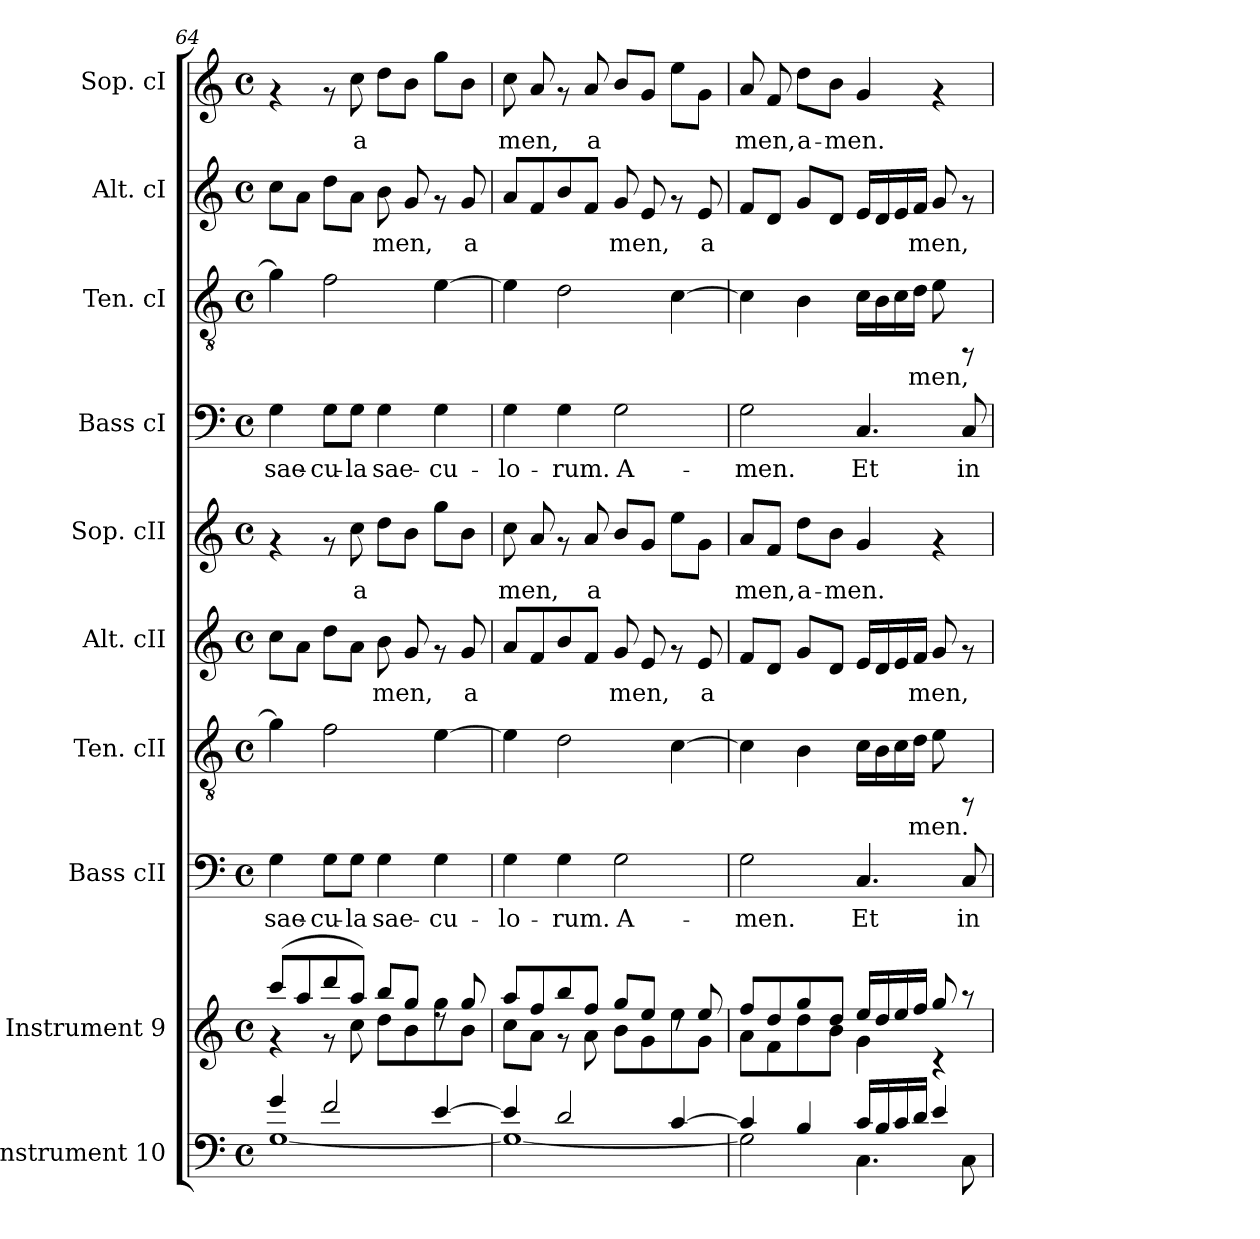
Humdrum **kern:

**kern	**kern	**kern	**text	**kern	**text	**kern	**text	**kern	**text	**kern	**text	**kern	**text	**kern	**text	**kern	**text
*part10	*part9	*part8	*part8	*part7	*part7	*part6	*part6	*part5	*part5	*part4	*part4	*part3	*part3	*part2	*part2	*part1	*part1
*staff10	*staff9	*staff8	*staff8	*staff7	*staff7	*staff6	*staff6	*staff5	*staff5	*staff4	*staff4	*staff3	*staff3	*staff2	*staff2	*staff1	*staff1
*I"Instrument 10	*I"Instrument 9	*I"Bass cII	*	*I"Ten. cII	*	*I"Alt. cII	*	*I"Sop. cII	*	*I"Bass cI	*	*I"Ten. cI	*	*I"Alt. cI	*	*I"Sop. cI	*
*	*	*I'Bass cII	*	*I'Ten. cII	*	*I'Alt. cII	*	*I'Sop. cII	*	*I'Bass cI	*	*I'Ten. cI	*	*I'Alt. cI	*	*I'Sop. cI	*
!!LO:PB:g=z
*clefF4	*clefG2	*clefF4	*	*clefGv2	*	*clefG2	*	*clefG2	*	*clefF4	*	*clefGv2	*	*clefG2	*	*clefG2	*
*k[]	*k[]	*k[]	*	*k[]	*	*k[]	*	*k[]	*	*k[]	*	*k[]	*	*k[]	*	*k[]	*
*C:	*C:	*C:	*	*C:	*	*C:	*	*C:	*	*C:	*	*C:	*	*C:	*	*C:	*
*M4/4	*M4/4	*M4/4	*	*M4/4	*	*M4/4	*	*M4/4	*	*M4/4	*	*M4/4	*	*M4/4	*	*M4/4	*
*met(c)	*met(c)	*met(c)	*	*met(c)	*	*met(c)	*	*met(c)	*	*met(c)	*	*met(c)	*	*met(c)	*	*met(c)	*
=64	=64	=64	=64	=64	=64	=64	=64	=64	=64	=64	=64	=64	=64	=64	=64	=64	=64
*^	*^	*	*	*	*	*	*	*	*	*	*	*	*	*	*	*	*
!	!	!	!	!	!LO:LY:b:cj	!	!LO:LY:b:cj	!	!LO:LY:b:cj	!	!	!	!LO:LY:b:cj	!	!LO:LY:b:cj	!	!LO:LY:b:cj	!	!
4g/	[<1G	(<8ccc/L	4rf	4G\	sae-	4g\]	--	8cc\L	.	4rf	.	4G\	sae-	4g\]	--	8cc\L	.	4rf	.
!	!	!	!	!	!	!	!	!	!LO:LY:b:cj	!	!	!	!	!	!	!	!LO:LY:b:cj	!	!
.	.	8aa/	.	.	.	.	.	8a\J	.	.	.	.	.	.	.	8a\J	.	.	.
!	!	!	!	!	!LO:LY:b:cj	!	!LO:LY:b:cj	!	!LO:LY:b:cj	!	!	!	!LO:LY:b:cj	!	!LO:LY:b:cj	!	!LO:LY:b:cj	!	!
2f/	.	8ddd/	8rf	8G\L	-cu-	2f\	--	8dd\L	.	8rf	.	8G\L	-cu-	2f\	--	8dd\L	.	8rf	.
!	!	!	!	!	!LO:LY:b:cj	!	!	!	!LO:LY:b:cj	!	!LO:LY:b:cj	!	!LO:LY:b:cj	!	!	!	!LO:LY:b:cj	!	!LO:LY:b:cj
.	.	8aa/J)	8cc\	8G\J	-la	.	.	8a\J	.	8cc\	a-	8G\J	-la	.	.	8a\J	.	8cc\	a-
!	!	!	!	!	!LO:LY:b:cj	!	!	!	!LO:LY:b:cj	!	!LO:LY:b:cj	!	!LO:LY:b:cj	!	!	!	!LO:LY:b:cj	!	!LO:LY:b:cj
.	.	8bb/L	8dd\L	4G\	sae-	.	.	8b\	men,	8dd\L	--	4G\	sae-	.	.	8b\	men,	8dd\L	--
!	!	!	!	!	!	!	!	!	!LO:LY:b:cj	!	!LO:LY:b:cj	!	!	!	!	!	!LO:LY:b:cj	!	!LO:LY:b:cj
.	.	8gg/J	8b\	.	.	.	.	8g/	.	8b\J	--	.	.	.	.	8g/	.	8b\J	--
!	!	!	!	!	!LO:LY:b:cj	!	!LO:LY:b:cj	!	!	!	!LO:LY:b:cj	!	!LO:LY:b:cj	!	!LO:LY:b:cj	!	!	!	!LO:LY:b:cj
[>4e/	.	8rdd	8gg\	4G\	-cu-	[>4e\	--	8rf	.	8gg\L	--	4G\	-cu-	[<4e\	--	8rf	.	8gg\L	--
!	!	!	!	!	!	!	!	!	!LO:LY:b:cj	!	!LO:LY:b:cj	!	!	!	!	!	!LO:LY:b:cj	!	!LO:LY:b:cj
.	.	8gg/	8b\J	.	.	.	.	8g/	a-	8b\J	--	.	.	.	.	8g/	a-	8b\J	--
=65	=65	=65	=65	=65	=65	=65	=65	=65	=65	=65	=65	=65	=65	=65	=65	=65	=65	=65	=65
!	!	!	!	!	!LO:LY:b:cj	!	!LO:LY:b:cj	!	!LO:LY:b:cj	!	!LO:LY:b:cj	!	!LO:LY:b:cj	!	!LO:LY:b:cj	!	!LO:LY:b:cj	!	!LO:LY:b:cj
4e/]	1G_<	8aa/L	8cc\L	4G\	-lo-	4e\]	--	8a/L	--	8cc\	-men,	4G\	-lo-	4e\]	--	8a/L	--	8cc\	-men,
!	!	!	!	!	!	!	!	!	!LO:LY:b:cj	!	!LO:LY:b:cj	!	!	!	!	!	!LO:LY:b:cj	!	!LO:LY:b:cj
.	.	8ff/	8a\J	.	.	.	.	8f/	--	8a/	.	.	.	.	.	8f/	--	8a/	.
!	!	!	!	!	!LO:LY:b:cj	!	!LO:LY:b:cj	!	!LO:LY:b:cj	!	!	!	!LO:LY:b:cj	!	!LO:LY:b:cj	!	!LO:LY:b:cj	!	!
2d/	.	8bb/	8rf	4G\	-rum.	2d\	--	8b/	--	8rf	.	4G\	-rum.	2d\	--	8b/	--	8rf	.
!	!	!	!	!	!	!	!	!	!LO:LY:b:cj	!	!LO:LY:b:cj	!	!	!	!	!	!LO:LY:b:cj	!	!LO:LY:b:cj
.	.	8ff/J	8a\	.	.	.	.	8f/J	--	8a/	a-	.	.	.	.	8f/J	--	8a/	a-
!	!	!	!	!	!LO:LY:b:cj	!	!	!	!LO:LY:b:cj	!	!LO:LY:b:cj	!	!LO:LY:b:cj	!	!	!	!LO:LY:b:cj	!	!LO:LY:b:cj
.	.	8gg/L	8b\L	2G\	A-	.	.	8g/	-men,	8b/L	--	2G\	A-	.	.	8g/	-men,	8b/L	--
!	!	!	!	!	!	!	!	!	!LO:LY:b:cj	!	!LO:LY:b:cj	!	!	!	!	!	!LO:LY:b:cj	!	!LO:LY:b:cj
.	.	8ee/J	8g\	.	.	.	.	8e/	.	8g/J	--	.	.	.	.	8e/	.	8g/J	--
!	!	!	!	!	!	!	!LO:LY:b:cj	!	!	!	!LO:LY:b:cj	!	!	!	!LO:LY:b:cj	!	!	!	!LO:LY:b:cj
[>4c/	.	8rcc	8ee\	.	.	[>4c\	--	8rf	.	8ee\L	--	.	.	[>4c\	--	8rf	.	8ee\L	--
!	!	!	!	!	!	!	!	!	!LO:LY:b:cj	!	!LO:LY:b:cj	!	!	!	!	!	!LO:LY:b:cj	!	!LO:LY:b:cj
.	.	8ee/	8g\J	.	.	.	.	8e/	a-	8g\J	--	.	.	.	.	8e/	a-	8g\J	--
=66	=66	=66	=66	=66	=66	=66	=66	=66	=66	=66	=66	=66	=66	=66	=66	=66	=66	=66	=66
!	!	!	!	!	!LO:LY:b:cj	!	!LO:LY:b:cj	!	!LO:LY:b:cj	!	!LO:LY:b:cj	!	!LO:LY:b:cj	!	!LO:LY:b:cj	!	!LO:LY:b:cj	!	!LO:LY:b:cj
4c/]	2G\]	8ff/L	8a\L	2G\	-men.	4c\]	--	8f/L	--	8a/L	-men,	2G\	-men.	4c\]	--	8f/L	--	8a/	-men,
!	!	!	!	!	!	!	!	!	!LO:LY:b:cj	!	!LO:LY:b:cj	!	!	!	!	!	!LO:LY:b:cj	!	!LO:LY:b:cj
.	.	8dd/	8f\	.	.	.	.	8d/J	--	8f/J	.	.	.	.	.	8d/J	--	8f/	.
!	!	!	!	!	!	!	!LO:LY:b:cj	!	!LO:LY:b:cj	!	!LO:LY:b:cj	!	!	!	!LO:LY:b:cj	!	!LO:LY:b:cj	!	!LO:LY:b:cj
4B/	.	8gg/	8dd\	.	.	4B\	--	8g/L	--	8dd\L	a-	.	.	4B\	--	8g/L	--	8dd\L	a-
!	!	!	!	!	!	!	!	!	!LO:LY:b:cj	!	!LO:LY:b:cj	!	!	!	!	!	!LO:LY:b:cj	!	!LO:LY:b:cj
.	.	8dd/J	8b\J	.	.	.	.	8d/J	--	8b\J	-men.	.	.	.	.	8d/J	--	8b\J	-men.
!	!	!	!	!	!LO:LY:b:cj	!	!LO:LY:b:cj	!	!LO:LY:b:cj	!	!LO:LY:b:cj	!	!LO:LY:b:cj	!	!LO:LY:b:cj	!	!LO:LY:b:cj	!	!LO:LY:b:cj
16c/L	4.C\	16ee/L	4g\	4.C/	Et	16c\L	--	16e/L	--	4g/	.	4.C/	Et	16c\L	--	16e/L	--	4g/	.
!	!	!	!	!	!	!	!LO:LY:b:cj	!	!LO:LY:b:cj	!	!	!	!	!	!LO:LY:b:cj	!	!LO:LY:b:cj	!	!
16B/	.	16dd/	.	.	.	16B\	--	16d/	--	.	.	.	.	16B\	--	16d/	--	.	.
!	!	!	!	!	!	!	!LO:LY:b:cj	!	!LO:LY:b:cj	!	!	!	!	!	!LO:LY:b:cj	!	!LO:LY:b:cj	!	!
16c/	.	16ee/	.	.	.	16c\	--	16e/	--	.	.	.	.	16c\	--	16e/	--	.	.
!	!	!	!	!	!	!	!LO:LY:b:cj	!	!LO:LY:b:cj	!	!	!	!	!	!LO:LY:b:cj	!	!LO:LY:b:cj	!	!
16d/J	.	16ff/J	.	.	.	16d\J	-men.	16f/J	-men,	.	.	.	.	16d\J	-men,	16f/J	-men,	.	.
!	!	!	!	!	!	!	!LO:LY:b:cj	!	!LO:LY:b:cj	!	!	!	!	!	!LO:LY:b:cj	!	!LO:LY:b:cj	!	!
4e/	.	8gg/	4rc	.	.	8e\	.	8g/	.	4rf	.	.	.	8e\	.	8g/	.	4rf	.
!	!	!	!	!	!LO:LY:b:cj	!	!	!	!	!	!	!	!LO:LY:b:cj	!	!	!	!	!	!
.	8C\	8r	.	8C/	in	8rFF	.	8rf	.	.	.	8C/	in	8rFF	.	8rf	.	.	.
*v	*v	*	*	*	*	*	*	*	*	*	*	*	*	*	*	*	*	*	*
*	*v	*v	*	*	*	*	*	*	*	*	*	*	*	*	*	*	*	*
=	=	=	=	=	=	=	=	=	=	=	=	=	=	=	=	=	=
*-	*-	*-	*-	*-	*-	*-	*-	*-	*-	*-	*-	*-	*-	*-	*-	*-	*-
